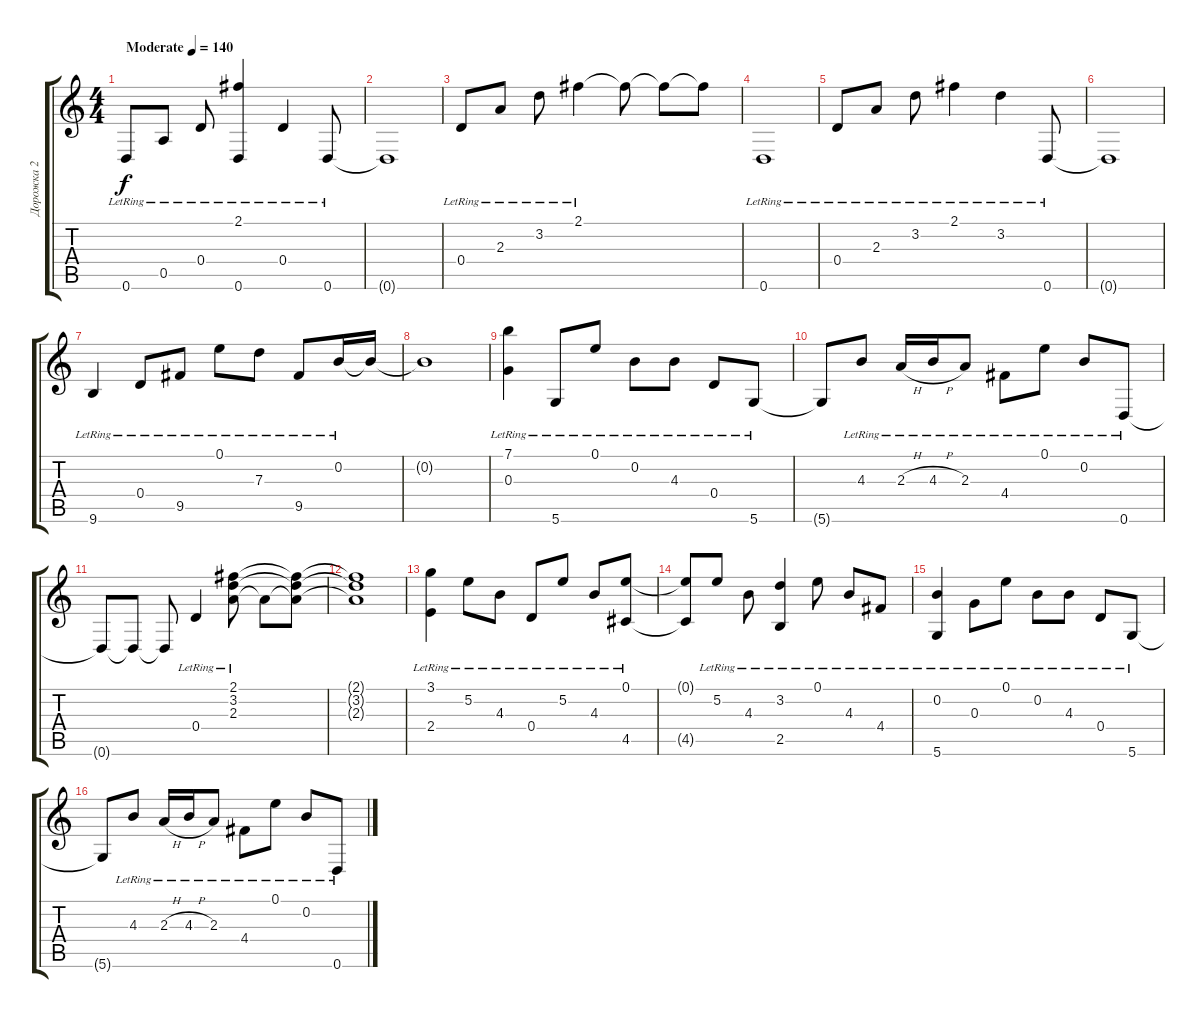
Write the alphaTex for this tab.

\track ("Дорожка 2" "Дорожка 2") {solo instrument acousticguitarsteel}
\staff {score tabs}
\tuning (E4 B3 G3 D3 A2 D2) {hide}
\ts (4 4)
\tempo (140 "Moderate")
\clef g2
\ks c
0.6{lr}.8{dy f instrument acousticguitarsteel} 0.5{lr}.8 0.4{lr}.8 (2.1{lr} 0.6{lr}).4 0.4{lr}.4 0.6{lr}.8 |
0.6{t}.1 |
0.4{lr}.8 2.3{lr}.8 3.2{lr}.8 2.1{lr}.4 2.1{t}.8 2.1{t}.8 2.1{t}.8 |
0.6{lr}.1 |
0.4{lr}.8 2.3{lr}.8 3.2{lr}.8 2.1{lr}.4 3.2{lr}.4 0.6{lr}.8 |
0.6{t}.1 |
9.6{lr}.4 0.4{lr}.8 9.5{lr}.8 0.1{lr}.8 7.3{lr}.8 9.5{lr}.8 0.2{lr}.16 0.2{t}.16 |
0.2{t}.1 |
(7.1{lr} 0.3).4 5.6{lr}.8 0.1{lr}.8 0.2{lr}.8 4.3{lr}.8 0.4{lr}.8 5.6{lr}.8 |
5.6{t}.8 4.3{lr}.8 2.3{h lr}.16 4.3{h lr}.16 2.3{lr}.8 4.4{lr}.8 0.1{lr}.8 0.2{lr}.8 0.6{lr}.8 |
0.6{t}.8 0.6{t}.8 0.6{t}.8 0.4{lr}.4 (2.1{lr} 3.2{lr} 2.3{lr}).8 2.3{t}.8 (2.1{t} 3.2{t} 2.3{t}).8 |
(2.1{t} 3.2{t} 2.3{t}).1 |
(3.1{lr} 2.4{lr}).4 5.2{lr}.8 4.3{lr}.8 0.4{lr}.8 5.2{lr}.8 4.3{lr}.8 (0.1{lr} 4.5{lr}).8 |
(0.1{t} 4.5{t}).8 5.2{lr}.8 4.3{lr}.8 (3.2{lr} 2.5{lr}).4 0.1{lr}.8 4.3{lr}.8 4.4{lr}.8 |
(0.2{lr} 5.6{lr}).4 0.3{lr}.8 0.1{lr}.8 0.2{lr}.8 4.3{lr}.8 0.4{lr}.8 5.6{lr}.8 |
5.6{t}.8 4.3{lr}.8 2.3{h lr}.16 4.3{h lr}.16 2.3{lr}.8 4.4{lr}.8 0.1{lr}.8 0.2{lr}.8 0.6{lr}.8
